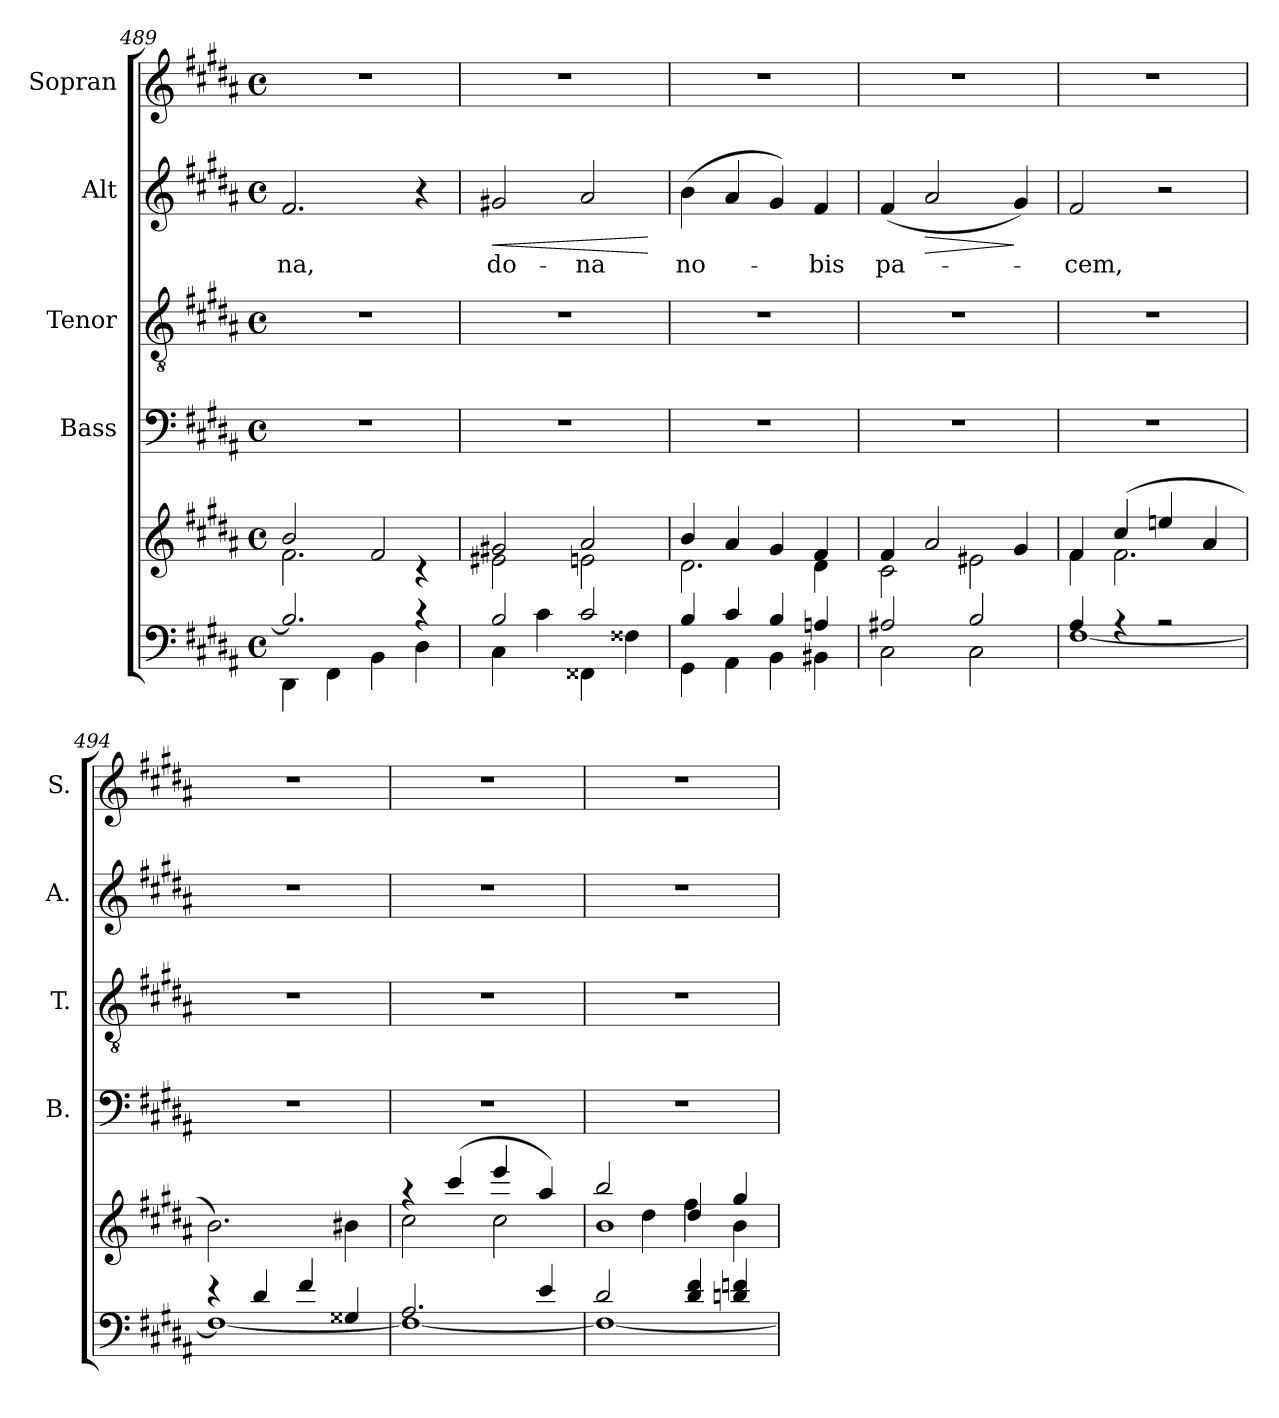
**kern	**kern	**kern	**kern	**kern	**text	**dynam	**kern
*part5	*part5	*part4	*part3	*part2	*part2	*part2	*part1
*staff6	*staff5	*staff4	*staff3	*staff2	*staff2	*staff2	*staff1
*	*	*I"Bass	*I"Tenor	*I"Alt	*	*	*I"Sopran
*	*	*I'B.	*I'T.	*I'A.	*	*	*I'S.
*clefF4	*clefG2	*clefF4	*clefGv2	*clefG2	*	*	*clefG2
*k[f#c#g#d#a#]	*k[f#c#g#d#a#]	*k[f#c#g#d#a#]	*k[f#c#g#d#a#]	*k[f#c#g#d#a#]	*	*	*k[f#c#g#d#a#]
*B:	*B:	*B:	*B:	*B:	*	*	*B:
*M4/4	*M4/4	*M4/4	*M4/4	*M4/4	*	*	*M4/4
*met(c)	*met(c)	*met(c)	*met(c)	*met(c)	*	*	*met(c)
=489	=489	=489	=489	=489	=489	=489	=489
*^	*^	*	*	*	*	*	*
!	!	!	!	!	!	!	!LO:LY:b	!	!
2.B/]	4DD#\	2b/	2.f#\	1r	1r	2.f#/	-na,	.	1r
.	4FF#\	.	.	.	.	.	.	.	.
.	4BB\	2f#/	.	.	.	.	.	.	.
4rc	4D#\	.	4rc	.	.	4r	.	.	.
=490	=490	=490	=490	=490	=490	=490	=490	=490	=490
!	!	!	!	!	!	!	!LO:LY:b	!LO:HP:b	!
2B/	4C#\	2g#X/	2e#X\	1r	1r	2g#X/	do-	<	1r
.	4c#\	.	.	.	.	.	.	.	.
!	!	!	!	!	!	!	!LO:LY:b	!	!
2c#/	4FF##X\	2a#/	2en\	.	.	2a#/	-na	.	.
.	4F##X\	.	.	.	.	.	.	.	.
*v	*v	*	*	*	*	*	*	*	*
*	*v	*v	*	*	*	*	*	*
.	.	.	.	.	.	[	.
=491	=491	=491	=491	=491	=491	=491	=491
*^	*^	*	*	*	*	*	*
!	!	!	!	!	!	!	!LO:LY:b	!	!
4B/	4GG#\	4b/	2.d#\	1r	1r	(>4b\	no-	.	1r
4c#/	4AA#\	4a#/	.	.	.	4a#/	.	.	.
4B/	4BB\	4g#/	.	.	.	4g#/)	.	.	.
!	!	!	!	!	!	!	!LO:LY:b	!	!
4An/	4BB#X\	4f#/	4d#\	.	.	4f#/	-bis	.	.
=492	=492	=492	=492	=492	=492	=492	=492	=492	=492
!	!	!	!	!	!	!	!LO:LY:b	!	!
2A#X/	2C#\	4f#/	2c#\	1r	1r	(<4f#/	pa-	.	1r
!	!	!	!	!	!	!	!	!LO:HP:b	!
.	.	2a#/	.	.	.	2a#/	.	>	.
2B/	2C#\	.	2e#X\	.	.	.	.	.	.
.	.	4g#/	.	.	.	4g#/)	.	]	.
!!LO:LB:g=z
=493	=493	=493	=493	=493	=493	=493	=493	=493	=493
!	!	!	!	!	!	!	!LO:LY:b	!	!
4A#/	[<1F#	4f#/	4f#\	1r	1r	2f#/	-cem,	.	1r
4rA	.	(4cc#/	2.f#\	.	.	.	.	.	.
2rA	.	4een/	.	.	.	2r	.	.	.
.	.	4a#/	.	.	.	.	.	.	.
*	*	*v	*v	*	*	*	*	*	*
=494	=494	=494	=494	=494	=494	=494	=494	=494
4rd	1F#_	2.b\)	1r	1r	1r	.	.	1r
4d#/	.	.	.	.	.	.	.	.
4f#/	.	.	.	.	.	.	.	.
4G##X/	.	4b#X\	.	.	.	.	.	.
=495	=495	=495	=495	=495	=495	=495	=495	=495
*	*	*^	*	*	*	*	*	*
2.A#/	1F#_	4raa	2cc#\	1r	1r	1r	.	.	1r
.	.	(4ccc#/	.	.	.	.	.	.	.
.	.	4eee/	2cc#\	.	.	.	.	.	.
4e/	.	4aa#/)	.	.	.	.	.	.	.
=496	=496	=496	=496	=496	=496	=496	=496	=496	=496
*	*	*	*^	*	*	*	*	*	*
2d#/	1F#_	2bb/	4ryy	1b	1r	1r	1r	.	.	1r
.	.	.	4dd#\	.	.	.	.	.	.	.
4d#/ 4f#/	.	4dd#/	4ff#\	.	.	.	.	.	.	.
4dn/ 4fn/	.	4gg#/	4b\	.	.	.	.	.	.	.
*v	*v	*	*	*	*	*	*	*	*	*
*	*v	*v	*v	*	*	*	*	*	*
=	=	=	=	=	=	=	=
*-	*-	*-	*-	*-	*-	*-	*-
